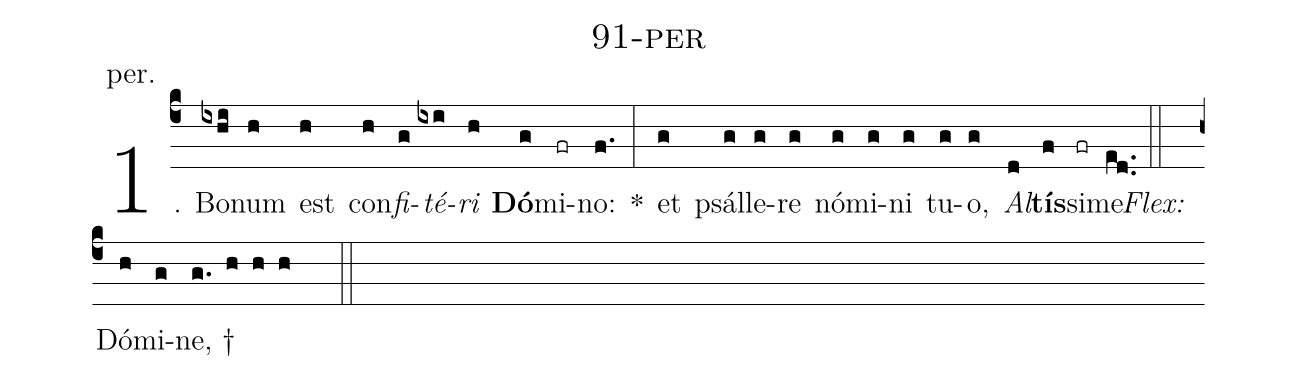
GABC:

name: 91-per;
annotation: per.;
%%
(c4)1. Bo(ixhi)num(h) est(h) con(h)<i>fi</i>(g)<i>té</i>(ixi)<i>ri</i>(h) <b>Dó</b>(g)mi(fr)no:(f.) *(:) et(g) psál(g)le(g)re(g) nó(g)mi(g)ni(g) tu(g)o,(g) <i>Al</i>(d)<b>tís</b>(f)si(fr)me.(ed..) (::)
<i>Flex:</i>()  Dó(h)mi(g)ne, †(g. h h h  ::)
